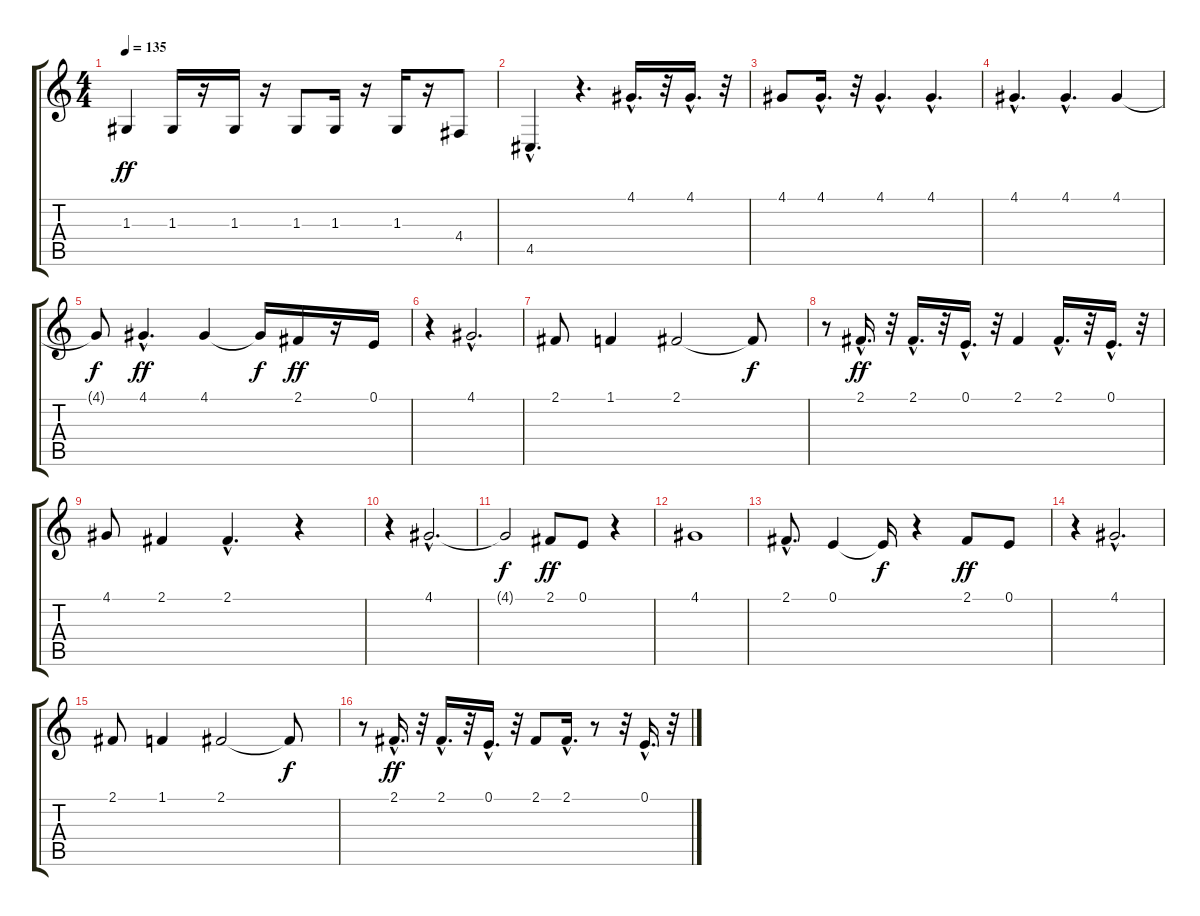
\track "" {instrument mutedtrumpet}
\staff {score tabs}
\tuning (E4 B3 G3 D3 A2 E2) {hide}
\ts (4 4)
\tempo 135
\clef g2
\ks c
1.3.4{dy ff} 1.3.16 r.16 1.3.16 r.16 1.3.8 1.3.16 r.16 1.3.16 r.16 4.4.8 |
4.5{hac}.4{d} r.4{d} 4.1{hac}.16{d} r.32 4.1{hac}.16{d} r.32 |
4.1.8 4.1{hac}.16{d} r.32 4.1{hac}.4{d} 4.1{hac}.4{d} |
4.1{hac}.4{d} 4.1{hac}.4{d} 4.1.4 |
4.1{t}.8{dy f} 4.1{hac}.4{d dy ff} 4.1.4 4.1{t}.16{dy f} 2.1.16{dy ff} r.16 0.1.16 |
r.4 4.1{hac}.2{d} |
2.1.8 1.1.4 2.1.2 2.1{t}.8{dy f} |
r.8 2.1{hac}.16{d dy ff} r.32 2.1{hac}.16{d} r.32 0.1{hac}.16{d} r.32 2.1.4 2.1{hac}.16{d} r.32 0.1{hac}.16{d} r.32 |
4.1.8 2.1.4 2.1{hac}.4{d} r.4 |
r.4 4.1{hac}.2{d} |
4.1{t}.2{dy f} 2.1.8{dy ff} 0.1.8 r.4 |
4.1.1 |
2.1{hac}.8{d} 0.1.4 0.1{t}.16{dy f} r.4 2.1.8{dy ff} 0.1.8 |
r.4 4.1{hac}.2{d} |
2.1.8 1.1.4 2.1.2 2.1{t}.8{dy f} |
r.8 2.1{hac}.16{d dy ff} r.32 2.1{hac}.16{d} r.32 0.1{hac}.16{d} r.32 2.1.8 2.1{hac}.16{d} r.8 r.32 0.1{hac}.16{d} r.32
